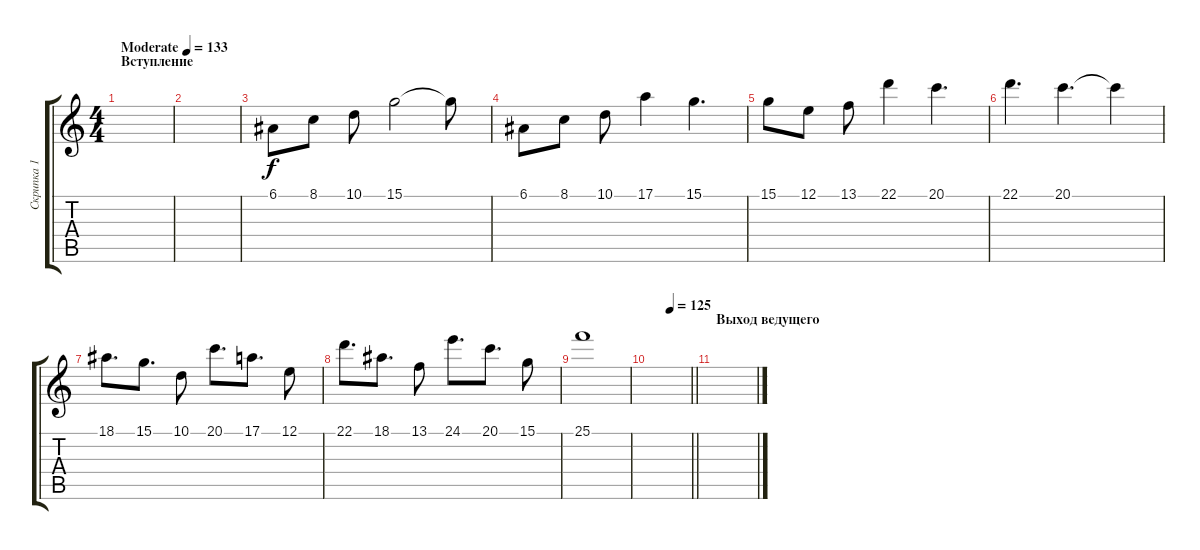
\track ("Скрипка 1" "Скрипка 1") {instrument stringensemble1}
\staff {score tabs}
\tuning (E4 B3 G3 D3 A2 E2) {hide}
\ts (4 4)
\section ("" "Вступление")
\tempo (133 "Moderate")
\clef g2
\ks c
|
|
6.1.8 8.1.8 10.1.8 15.1.2 15.1{t}.8 |
6.1.8 8.1.8 10.1.8 17.1.4 15.1.4{d} |
15.1.8 12.1.8 13.1.8 22.1.4 20.1.4{d} |
22.1.4{d} 20.1.4{d} 20.1{t}.4 |
18.1.8{d} 15.1.8{d} 10.1.8 20.1.8{d} 17.1.8{d} 12.1.8 |
22.1.8{d} 18.1.8{d} 13.1.8 24.1.8{d} 20.1.8{d} 15.1.8 |
25.1.1 |
\tempo (125 0.5)
\barLineRight lightlight
|
\section ("" "Выход ведущего")
